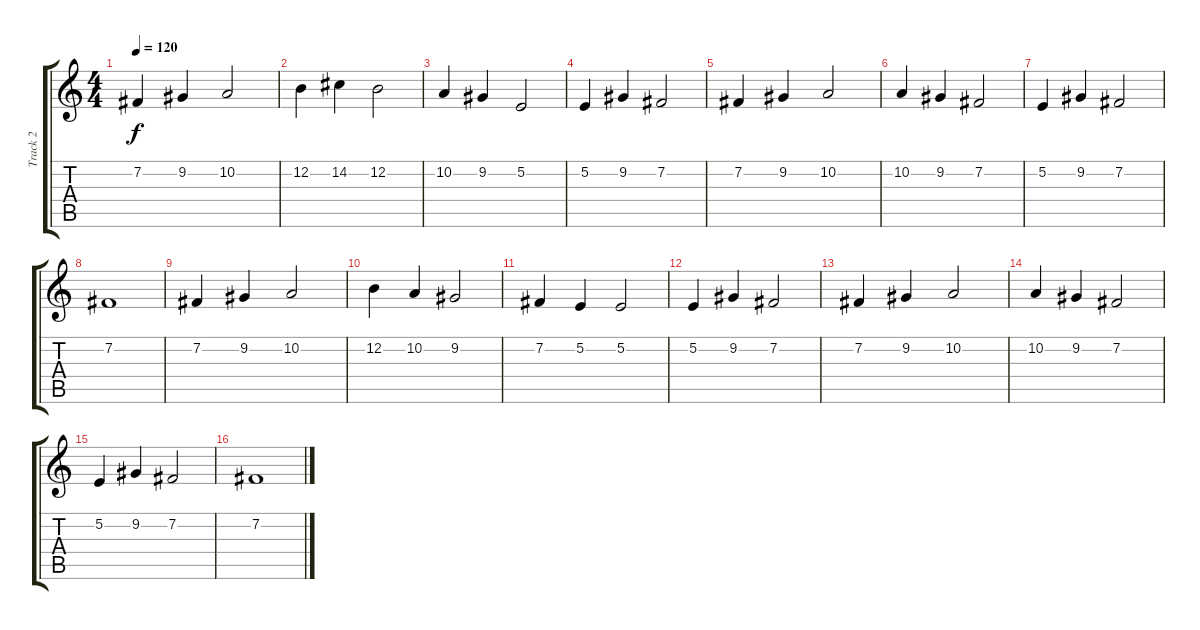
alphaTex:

\track ("Track 2" "Track 2") {instrument stringensemble1}
\staff {score tabs}
\tuning (E4 B3 G3 D3 A2 E2) {hide}
\ts (4 4)
\tempo 120
\clef g2
\ks c
7.2.4{dy f} 9.2.4 10.2.2 |
12.2.4 14.2.4 12.2.2 |
10.2.4 9.2.4 5.2.2 |
5.2.4 9.2.4 7.2.2 |
7.2.4 9.2.4 10.2.2 |
10.2.4 9.2.4 7.2.2 |
5.2.4 9.2.4 7.2.2 |
7.2.1 |
7.2.4 9.2.4 10.2.2 |
12.2.4 10.2.4 9.2.2 |
7.2.4 5.2.4 5.2.2 |
5.2.4 9.2.4 7.2.2 |
7.2.4 9.2.4 10.2.2 |
10.2.4 9.2.4 7.2.2 |
5.2.4 9.2.4 7.2.2 |
7.2.1
